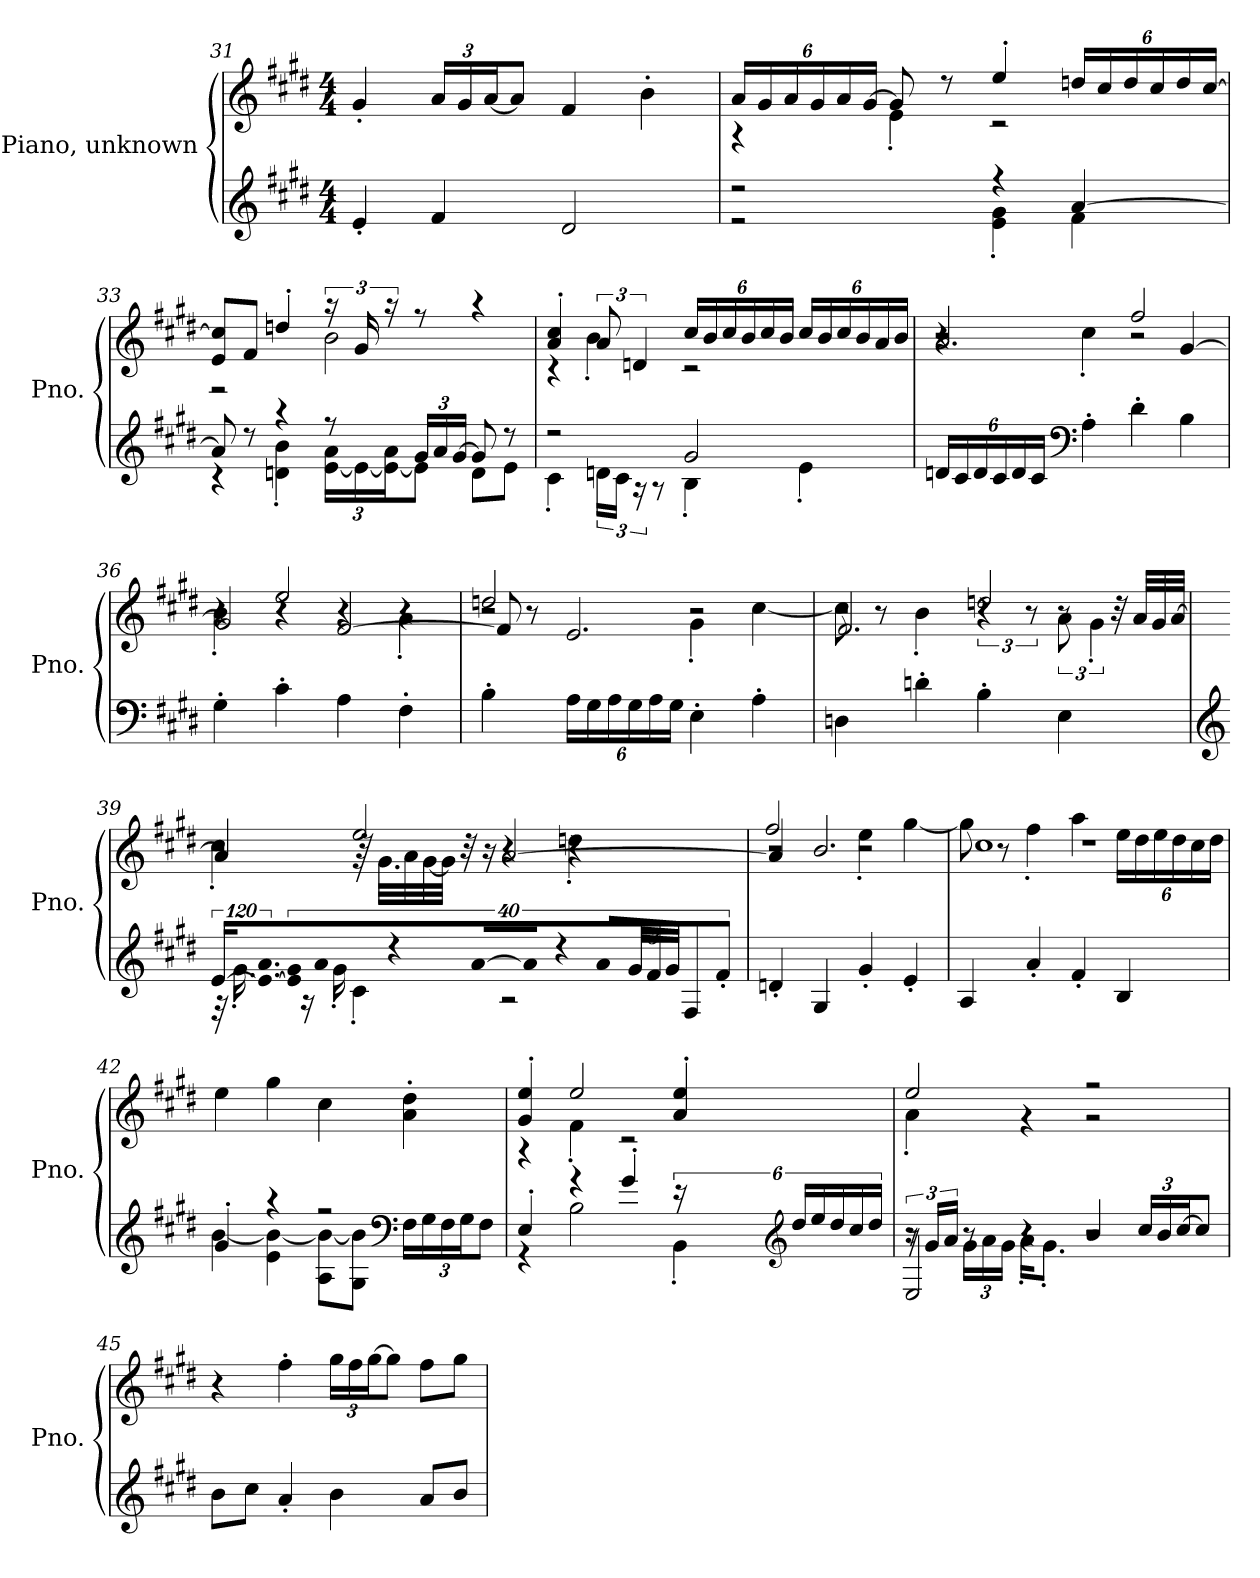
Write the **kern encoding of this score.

**kern	**kern
*part1	*part1
*staff2	*staff1
*I"Piano, unknown	*
*I'Pno.	*
*clefG2	*clefG2
*k[f#c#g#d#]	*k[f#c#g#d#]
*M4/4	*M4/4
=31	=31
4e'/	4g#'/
*	*Xbrackettup
4f#/	24a/LL
.	24g#/
.	[24a/J
.	8a/J]
2d#/	4f#/
.	4b'\
=32	=32
*^	*^
2r	2r	24a/LL	4r
.	.	24g#/	.
.	.	24a/	.
.	.	24g#/	.
.	.	24a/	.
.	.	[24g#/JJ	.
.	.	8g#/]	4e'\
.	.	8r	.
4r	4e\' 4g#\'	4ee'/	2r
[4a/	4f#\	24ddn/LL	.
.	.	24cc#/	.
.	.	24dd/	.
.	.	24cc#/	.
.	.	24dd/	.
.	.	[24cc#/JJ	.
!!LO:LB:g=z	!!
=33	=33	=33	=33
8a/]	4r	8e/ 8cc#/]L	2r
8r	.	8f#/J	.
4r	4dn\' 4b\'	4ddn'/	.
*	*Xbrackettup	*brackettup	*
8r	[24e\ 24a\LL	24r	2b\
.	24e\_	24g#/	.
.	24e\_ 24a\J	24r	.
24g#/LL	8e\J]	8r	.
24a/	.	.	.
[24g#/JJ	.	.	.
8g#/]	8d\L	4r	.
8r	8e\J	.	.
=34	=34	=34	=34
2r	4c#'\	4a/' 4cc#/'	4r
*	*brackettup	*	*
.	24dn\LL	12a/	4b'\
.	24c#\JJ	.	.
.	24r	6dn/	.
.	8r	.	.
*	*	*Xbrackettup	*
2g#/	4B'\	24cc#/LL	2r
.	.	24b/	.
.	.	24cc#/	.
.	.	24b/	.
.	.	24cc#/	.
.	.	24b/JJ	.
.	4e'\	24cc#/LL	.
.	.	24b/	.
.	.	24cc#/	.
.	.	24b/	.
.	.	24a/	.
.	.	24b/JJ	.
*v	*v	*	*
*	*v	*v
!!LO:LB:g=z
=35	=35
*Xbrackettup	*
*	*^
*	*	*^
24dn/LL	2r	4r	2.a/
24c#/	.	.	.
24d/	.	.	.
24c#/	.	.	.
24d/	.	.	.
24c#/JJ	.	.	.
*clefF4	*	*	*
4A'\	.	4cc#'\	.
4d'\	2ff#/	2r	.
4B\	.	.	[4g#/
=36	=36	=36	=36
4G#'\	4r	4b'\	2g#/]
4c#'\	2ee/	4r	.
4A\	.	4r	[2f#/
4F#'\	4r	4a'\	.
=37	=37	=37	=37
4B'\	2ddn/	2r	8f#/]
.	.	.	8r
24A\LL	.	.	2.e/
24G#\	.	.	.
24A\	.	.	.
24G#\	.	.	.
24A\	.	.	.
24G#\JJ	.	.	.
4E'\	2r	4g#'\	.
4A'\	.	[4cc#\	.
=38	=38	=38	=38
4Dn\	2r	8cc#\]	2.f#/
.	.	8r	.
4dn'\	.	4b'\	.
*	*	*brackettup	*
4B'\	2ddn/	6r	.
.	.	12r	.
4E\	.	12a\	8r
.	.	6g#'\	.
.	.	.	32r
.	.	.	32a/LLL
.	.	.	32g#/
.	.	.	[32a/JJJ
!!LO:LB:g=z	!!	!!
=39	=39	=39	=39
*clefG2	*	*	*
*brackettup	*	*	*
!LO:N:vis=32.	!	!	!
*^	*	*	*
[1920%103e/LLL	32r	2r	4cc#'\	4a/]
.	16.g#'\	.	.	.
!LO:N:vis=32.	!	!	!	!
1920%103e/_ 1920%103a/	.	.	.	.
!LO:N:vis=32	!	!	!	!
640%23e/] 640%23g#/J	.	.	.	.
.	16r	.	.	.
!LO:N:vis=16	!	!	!	!
1920%137a/JJ	.	.	.	.
.	16g#'\	.	.	.
!LO:N:vis=64	!	!	!	!
960%17r	.	.	.	.
!LO:N:vis=64	!	!	!	!
[960%17a/KKKL	.	.	.	.
8a/J]	4c#'\	.	64r	2ee/
.	.	.	32.g#\LLL	.
.	.	.	32a\	.
.	.	.	[32g#\	.
32r	.	.	32g#\JJJ]	.
32a/LLL	.	.	32r	.
*Xbrackettup	*	*	*	*
48g#/	.	.	16r	.
48f#/	.	.	.	.
48g#/JJJ	.	.	.	.
4F#/	2r	[2a/	4r	.
4f#'/	.	.	4ddn'\	4r
*v	*v	*	*	*
=40	=40	=40	=40
4dn'/	4a/]	2r	2ff#/
4G#/	2.b/	.	.
4g#'/	.	4ee'\	2r
4e'/	.	[4gg#\	.
=41	=41	=41	=41
4A/	1r	8gg#\]	1cc#
.	.	8r	.
4a'/	.	4ff#'\	.
4f#'/	.	4aa\	.
*	*	*Xbrackettup	*
4B/	.	24ee\LL	.
.	.	24dd#\	.
.	.	24ee\	.
.	.	24dd#\	.
.	.	24cc#\	.
.	.	24dd#\JJ	.
*	*v	*v	*v
!!LO:LB:g=z
=42	=42
*^	*
4g#'/	[4b\	4ee\
4r	4e\ 4b\_	4gg#\
2r	8A\ 8b\_L	4cc#\
.	8G#\ 8b\]J	.
*clefF4	*	*
.	24F#\LL	4a\' 4dd#\'
.	24G#\	.
.	24F#\	.
.	24G#\J	.
.	12F#\J	.
=43	=43	=43
*	*	*^
4E'/	4r	4g#/' 4ee/'	4r
4r	2B\	2ee/	4f#'\
4g#'/	.	.	2r
*brackettup	*	*	*
24r	4BB'\	4a/' 4ee/'	.
*clefG2	*	*	*
24dd#/LL	.	.	.
24ee/	.	.	.
*Xbrackettup	*	*	*
24dd#/	.	.	.
24cc#/	.	.	.
24dd#/JJ	.	.	.
*v	*v	*	*
=44	=44	=44
*brackettup	*	*
*^	*	*
*	*^	*	*
24r	8r	2E/	2ee/	4a'\
24g#/LL	.	.	.	.
24a/JJ	.	.	.	.
*	*Xbrackettup	*	*	*
8r	24g#\LL	.	.	.
.	24a\	.	.	.
.	24g#\JJ	.	.	.
4r	16a'\KL	.	.	4r
.	8.g#'\J	.	.	.
4b/	2r	2r	2r	2r
24cc#/LL	.	.	.	.
24b/	.	.	.	.
[24cc#/J	.	.	.	.
8cc#/J]	.	.	.	.
*v	*v	*v	*	*
*	*v	*v
!!LO:PB:g=z
=45	=45
8b\L	4r
8cc#\J	.
4a'/	4ff#'\
4b\	24gg#\LL
.	24ff#\
.	[24gg#\J
.	8gg#\J]
8a/L	8ff#\L
8b/J	8gg#\J
=	=
*-	*-
